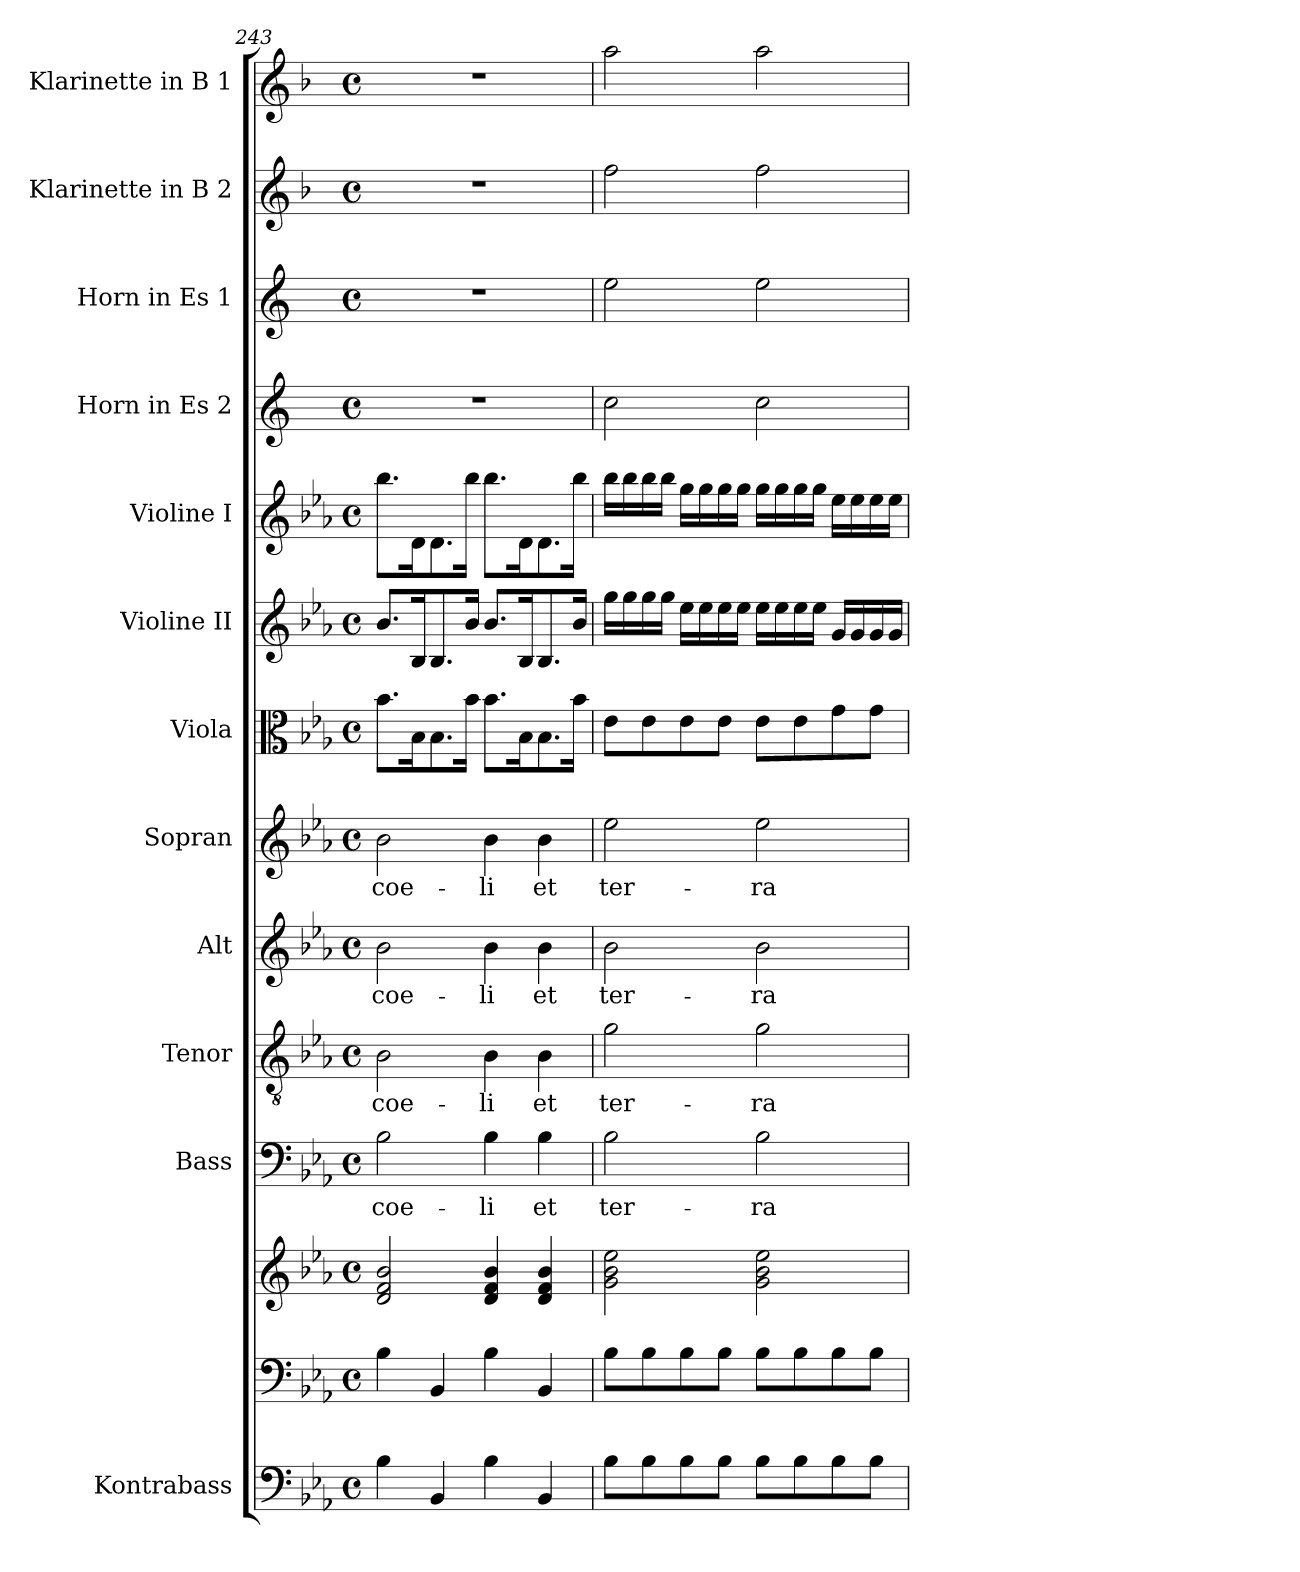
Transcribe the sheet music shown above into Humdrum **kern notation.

**kern	**kern	**kern	**kern	**text	**kern	**text	**kern	**text	**kern	**text	**kern	**kern	**kern	**kern	**kern	**kern	**kern
*part13	*part12	*part12	*part11	*part11	*part10	*part10	*part9	*part9	*part8	*part8	*part7	*part6	*part5	*part4	*part3	*part2	*part1
*staff14	*staff13	*staff12	*staff11	*staff11	*staff10	*staff10	*staff9	*staff9	*staff8	*staff8	*staff7	*staff6	*staff5	*staff4	*staff3	*staff2	*staff1
*I"Kontrabass	*	*	*I"Bass	*	*I"Tenor	*	*I"Alt	*	*I"Sopran	*	*I"Viola	*I"Violine II	*I"Violine I	*I"Horn in Es 2	*I"Horn in Es 1	*I"Klarinette in B 2	*I"Klarinette in B 1
*I'Kb.	*	*	*I'B	*	*I'T	*	*I'A	*	*I'S	*	*I'Vla.	*I'Vl. II	*I'Vl. I	*I'Hrn. 2	*I'Hrn. 1	*	*
*clefF4	*clefF4	*clefG2	*clefF4	*	*clefGv2	*	*clefG2	*	*clefG2	*	*clefC3	*clefG2	*clefG2	*clefG2	*clefG2	*clefG2	*clefG2
*ITrd7c12	*	*	*	*	*	*	*	*	*	*	*	*	*	*ITrd5c9	*ITrd5c9	*ITrd1c2	*ITrd1c2
*k[b-e-a-]	*k[b-e-a-]	*k[b-e-a-]	*k[b-e-a-]	*	*k[b-e-a-]	*	*k[b-e-a-]	*	*k[b-e-a-]	*	*k[b-e-a-]	*k[b-e-a-]	*k[b-e-a-]	*k[b-e-a-]	*k[b-e-a-]	*k[b-e-a-]	*k[b-e-a-]
*E-:	*E-:	*E-:	*E-:	*	*E-:	*	*E-:	*	*E-:	*	*E-:	*E-:	*E-:	*E-:	*E-:	*E-:	*E-:
*M4/4	*M4/4	*M4/4	*M4/4	*	*M4/4	*	*M4/4	*	*M4/4	*	*M4/4	*M4/4	*M4/4	*M4/4	*M4/4	*M4/4	*M4/4
*met(c)	*met(c)	*met(c)	*met(c)	*	*met(c)	*	*met(c)	*	*met(c)	*	*met(c)	*met(c)	*met(c)	*met(c)	*met(c)	*met(c)	*met(c)
=243	=243	=243	=243	=243	=243	=243	=243	=243	=243	=243	=243	=243	=243	=243	=243	=243	=243
!	!	!	!	!LO:LY:b	!	!LO:LY:b	!	!LO:LY:b	!	!LO:LY:b	!	!	!	!	!	!	!
4BB-\	4B-\	2d/ 2f/ 2b-/	2B-\	coe-	2B-\	coe-	2b-\	coe-	2b-\	coe-	8.b-\L	8.b-/L	8.bb-\L	1r	1r	1r	1r
.	.	.	.	.	.	.	.	.	.	.	16B-\k	16B-/k	16d\k	.	.	.	.
4BBB-/	4BB-/	.	.	.	.	.	.	.	.	.	8.B-\	8.B-/	8.d\	.	.	.	.
.	.	.	.	.	.	.	.	.	.	.	16b-\Jk	16b-/Jk	16bb-\Jk	.	.	.	.
!	!	!	!	!LO:LY:b	!	!LO:LY:b	!	!LO:LY:b	!	!LO:LY:b	!	!	!	!	!	!	!
4BB-\	4B-\	4d/ 4f/ 4b-/	4B-\	-li	4B-\	-li	4b-\	-li	4b-\	-li	8.b-\L	8.b-/L	8.bb-\L	.	.	.	.
.	.	.	.	.	.	.	.	.	.	.	16B-\k	16B-/k	16d\k	.	.	.	.
!	!	!	!	!LO:LY:b	!	!LO:LY:b	!	!LO:LY:b	!	!LO:LY:b	!	!	!	!	!	!	!
4BBB-/	4BB-/	4d/ 4f/ 4b-/	4B-\	et	4B-\	et	4b-\	et	4b-\	et	8.B-\	8.B-/	8.d\	.	.	.	.
.	.	.	.	.	.	.	.	.	.	.	16b-\Jk	16b-/Jk	16bb-\Jk	.	.	.	.
!!LO:PB:g=z
=244	=244	=244	=244	=244	=244	=244	=244	=244	=244	=244	=244	=244	=244	=244	=244	=244	=244
!	!	!	!	!LO:LY:b	!	!LO:LY:b	!	!LO:LY:b	!	!LO:LY:b	!	!	!	!	!	!	!
8BB-\L	8B-\L	2g\ 2b-\ 2ee-\	2B-\	ter-	2g\	ter-	2b-\	ter-	2ee-\	ter-	8e-\L	16gg\LL	16bb-\LL	2e-\	2g\	2ee-\	2gg\
.	.	.	.	.	.	.	.	.	.	.	.	16gg\	16bb-\	.	.	.	.
8BB-\	8B-\	.	.	.	.	.	.	.	.	.	8e-\	16gg\	16bb-\	.	.	.	.
.	.	.	.	.	.	.	.	.	.	.	.	16gg\JJ	16bb-\JJ	.	.	.	.
8BB-\	8B-\	.	.	.	.	.	.	.	.	.	8e-\	16ee-\LL	16gg\LL	.	.	.	.
.	.	.	.	.	.	.	.	.	.	.	.	16ee-\	16gg\	.	.	.	.
8BB-\J	8B-\J	.	.	.	.	.	.	.	.	.	8e-\J	16ee-\	16gg\	.	.	.	.
.	.	.	.	.	.	.	.	.	.	.	.	16ee-\JJ	16gg\JJ	.	.	.	.
!	!	!	!	!LO:LY:b	!	!LO:LY:b	!	!LO:LY:b	!	!LO:LY:b	!	!	!	!	!	!	!
8BB-\L	8B-\L	2g\ 2b-\ 2ee-\	2B-\	-ra	2g\	-ra	2b-\	-ra	2ee-\	-ra	8e-\L	16ee-\LL	16gg\LL	2e-\	2g\	2ee-\	2gg\
.	.	.	.	.	.	.	.	.	.	.	.	16ee-\	16gg\	.	.	.	.
8BB-\	8B-\	.	.	.	.	.	.	.	.	.	8e-\	16ee-\	16gg\	.	.	.	.
.	.	.	.	.	.	.	.	.	.	.	.	16ee-\JJ	16gg\JJ	.	.	.	.
8BB-\	8B-\	.	.	.	.	.	.	.	.	.	8g\	16g/LL	16ee-\LL	.	.	.	.
.	.	.	.	.	.	.	.	.	.	.	.	16g/	16ee-\	.	.	.	.
8BB-\J	8B-\J	.	.	.	.	.	.	.	.	.	8g\J	16g/	16ee-\	.	.	.	.
.	.	.	.	.	.	.	.	.	.	.	.	16g/JJ	16ee-\JJ	.	.	.	.
=	=	=	=	=	=	=	=	=	=	=	=	=	=	=	=	=	=
*-	*-	*-	*-	*-	*-	*-	*-	*-	*-	*-	*-	*-	*-	*-	*-	*-	*-
